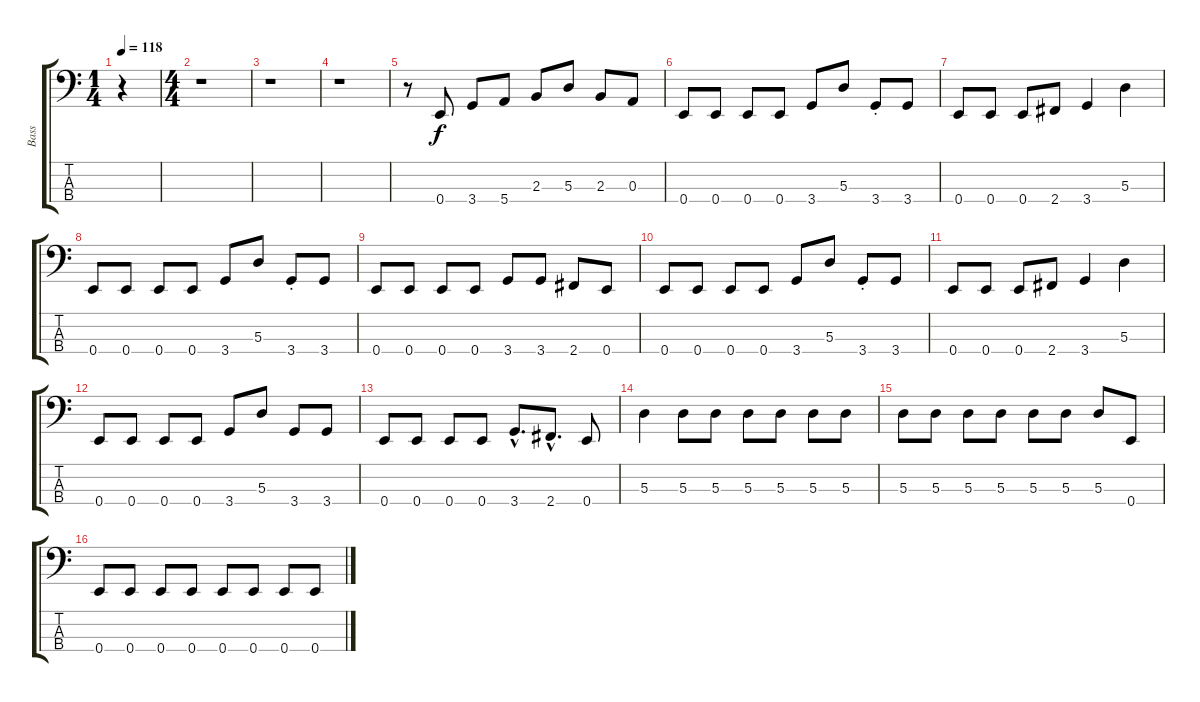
\track ("Bass" "Bass") {instrument electricbassfinger}
\staff {score tabs}
\tuning (G2 D2 A1 E1) {hide}
\ts (1 4)
\tempo 118
\clef f4
\ks c
r.4{dy f instrument electricbassfinger} |
\ts (4 4)
r.1 |
r.1 |
r.1 |
r.8 0.4.8 3.4.8 5.4.8 2.3.8 5.3.8 2.3.8 0.3.8 |
0.4.8 0.4.8 0.4.8 0.4.8 3.4.8 5.3.8 3.4{st}.8 3.4.8 |
0.4.8 0.4.8 0.4.8 2.4.8 3.4.4 5.3.4 |
0.4.8 0.4.8 0.4.8 0.4.8 3.4.8 5.3.8 3.4{st}.8 3.4.8 |
0.4.8 0.4.8 0.4.8 0.4.8 3.4.8 3.4.8 2.4.8 0.4.8 |
0.4.8 0.4.8 0.4.8 0.4.8 3.4.8 5.3.8 3.4{st}.8 3.4.8 |
0.4.8 0.4.8 0.4.8 2.4.8 3.4.4 5.3.4 |
0.4.8 0.4.8 0.4.8 0.4.8 3.4.8 5.3.8 3.4.8 3.4.8 |
0.4.8 0.4.8 0.4.8 0.4.8 3.4{hac}.8{d} 2.4{hac}.8{d} 0.4.8 |
5.3.4 5.3.8 5.3.8 5.3.8 5.3.8 5.3.8 5.3.8 |
5.3.8 5.3.8 5.3.8 5.3.8 5.3.8 5.3.8 5.3.8 0.4.8 |
0.4.8 0.4.8 0.4.8 0.4.8 0.4.8 0.4.8 0.4.8 0.4.8
